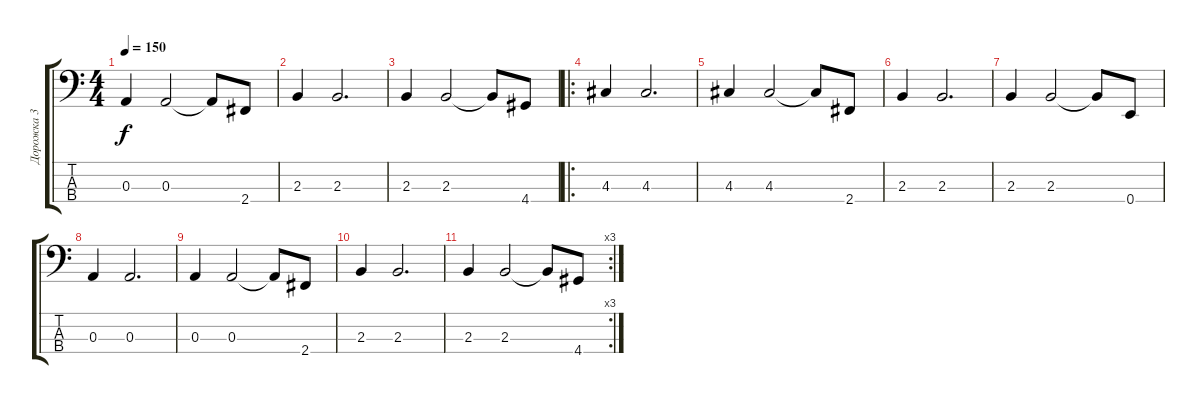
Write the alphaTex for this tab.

\track ("Дорожка 3" "Дорожка 3") {instrument electricbassfinger}
\staff {score tabs}
\tuning (G2 D2 A1 E1) {hide}
\ts (4 4)
\tempo 150
\clef f4
\ks c
0.3.4{dy f} 0.3.2 0.3{t}.8 2.4.8 |
2.3.4 2.3.2{d} |
2.3.4 2.3.2 2.3{t}.8 4.4.8 |
\ro
4.3.4 4.3.2{d} |
4.3.4 4.3.2 4.3{t}.8 2.4.8 |
2.3.4 2.3.2{d} |
2.3.4 2.3.2 2.3{t}.8 0.4.8 |
0.3.4 0.3.2{d} |
0.3.4 0.3.2 0.3{t}.8 2.4.8 |
2.3.4 2.3.2{d} |
\rc 3
2.3.4 2.3.2 2.3{t}.8 4.4.8
